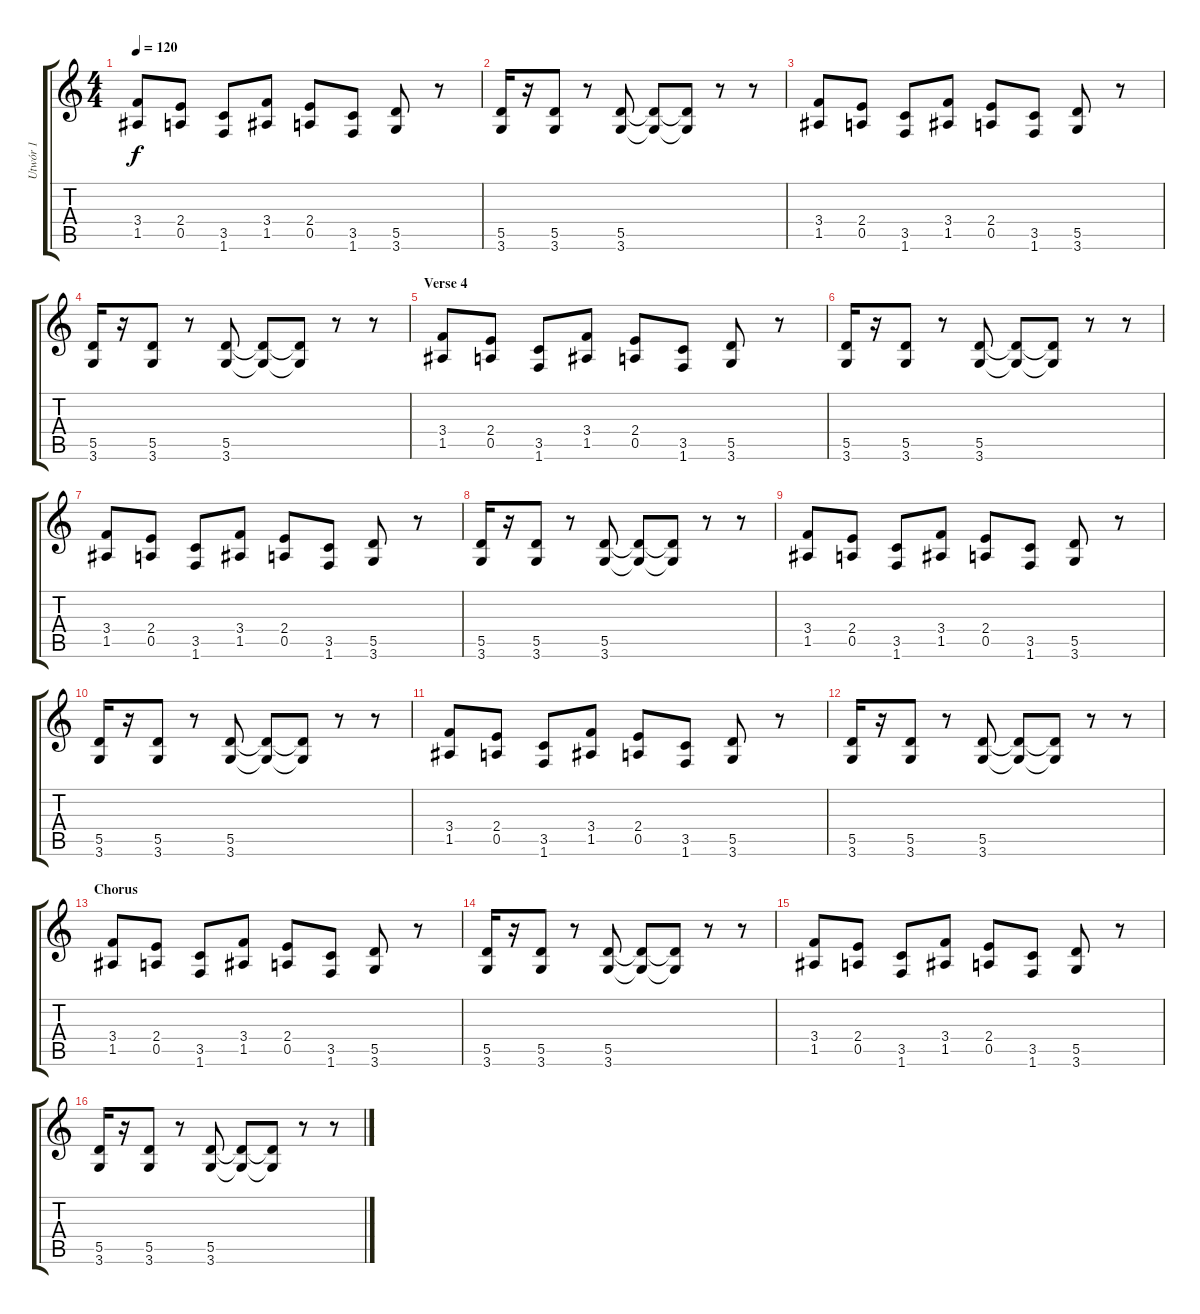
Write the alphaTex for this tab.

\track ("Utwór 1" "Utwór 1") {instrument electricguitarclean}
\staff {score tabs}
\tuning (E4 B3 G3 D3 A2 E2) {hide}
\ts (4 4)
\tempo 120
\clef g2
\ks c
(3.4 1.5).8{dy f} (2.4 0.5).8 (3.5 1.6).8 (3.4 1.5).8 (2.4 0.5).8 (3.5 1.6).8 (5.5 3.6).8 r.8 |
(5.5 3.6).16 r.16 (5.5 3.6).8 r.8 (5.5 3.6).8 (5.5{t} 3.6{t}).8 (5.5{t} 3.6{t}).8 r.8 r.8 |
(3.4 1.5).8 (2.4 0.5).8 (3.5 1.6).8 (3.4 1.5).8 (2.4 0.5).8 (3.5 1.6).8 (5.5 3.6).8 r.8 |
(5.5 3.6).16 r.16 (5.5 3.6).8 r.8 (5.5 3.6).8 (5.5{t} 3.6{t}).8 (5.5{t} 3.6{t}).8 r.8 r.8 |
\section ("" "Verse 4")
(3.4 1.5).8 (2.4 0.5).8 (3.5 1.6).8 (3.4 1.5).8 (2.4 0.5).8 (3.5 1.6).8 (5.5 3.6).8 r.8 |
(5.5 3.6).16 r.16 (5.5 3.6).8 r.8 (5.5 3.6).8 (5.5{t} 3.6{t}).8 (5.5{t} 3.6{t}).8 r.8 r.8 |
(3.4 1.5).8 (2.4 0.5).8 (3.5 1.6).8 (3.4 1.5).8 (2.4 0.5).8 (3.5 1.6).8 (5.5 3.6).8 r.8 |
(5.5 3.6).16 r.16 (5.5 3.6).8 r.8 (5.5 3.6).8 (5.5{t} 3.6{t}).8 (5.5{t} 3.6{t}).8 r.8 r.8 |
(3.4 1.5).8 (2.4 0.5).8 (3.5 1.6).8 (3.4 1.5).8 (2.4 0.5).8 (3.5 1.6).8 (5.5 3.6).8 r.8 |
(5.5 3.6).16 r.16 (5.5 3.6).8 r.8 (5.5 3.6).8 (5.5{t} 3.6{t}).8 (5.5{t} 3.6{t}).8 r.8 r.8 |
(3.4 1.5).8 (2.4 0.5).8 (3.5 1.6).8 (3.4 1.5).8 (2.4 0.5).8 (3.5 1.6).8 (5.5 3.6).8 r.8 |
(5.5 3.6).16 r.16 (5.5 3.6).8 r.8 (5.5 3.6).8 (5.5{t} 3.6{t}).8 (5.5{t} 3.6{t}).8 r.8 r.8 |
\section ("" "Chorus")
(3.4 1.5).8 (2.4 0.5).8 (3.5 1.6).8 (3.4 1.5).8 (2.4 0.5).8 (3.5 1.6).8 (5.5 3.6).8 r.8 |
(5.5 3.6).16 r.16 (5.5 3.6).8 r.8 (5.5 3.6).8 (5.5{t} 3.6{t}).8 (5.5{t} 3.6{t}).8 r.8 r.8 |
(3.4 1.5).8 (2.4 0.5).8 (3.5 1.6).8 (3.4 1.5).8 (2.4 0.5).8 (3.5 1.6).8 (5.5 3.6).8 r.8 |
(5.5 3.6).16 r.16 (5.5 3.6).8 r.8 (5.5 3.6).8 (5.5{t} 3.6{t}).8 (5.5{t} 3.6{t}).8 r.8 r.8
